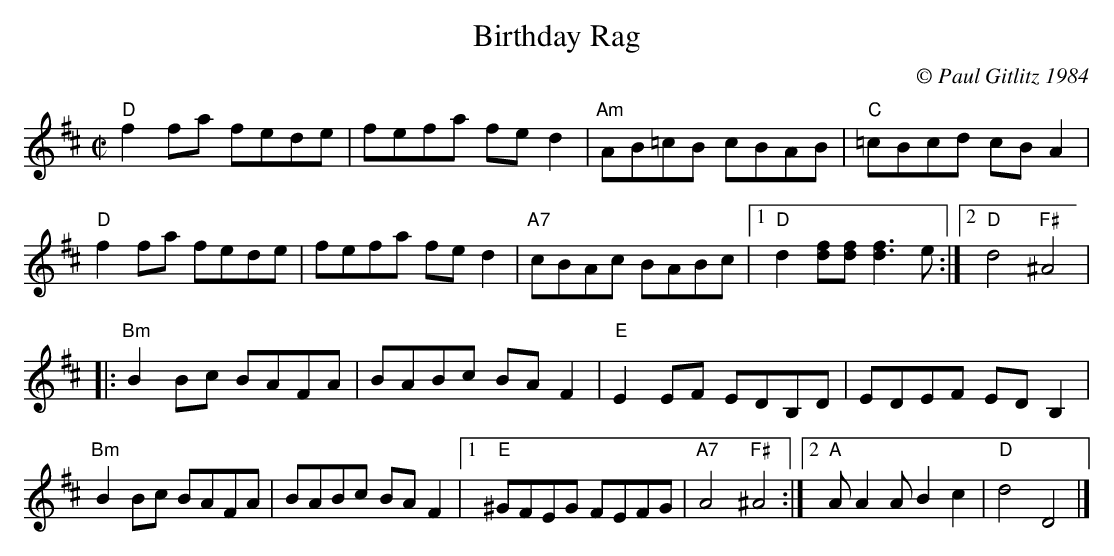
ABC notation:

X:1
T:Birthday Rag
M:C|
L:1/8
C:© Paul Gitlitz 1984
K:D
"D"f2fa fede|fefa fed2|"Am"AB=cB cBAB|"C"=cBcd cBA2|!
"D"f2fa  fede|fefa fed2|"A7"cBAc BABc|1"D"d2[df][df][d3f3]e:|2"D"d4"F#"^A4|!
|:"Bm"B2Bc BAFA|BABc BAF2|"E"E2EF EDB,D|EDEF EDB,2|!
"Bm"B2Bc BAFA|BABc BAF2|1"E"^GFEG FEFG|"A7"A4"F#"^A4:|2"A"AA2AB2c2|"D"d4D4|]
